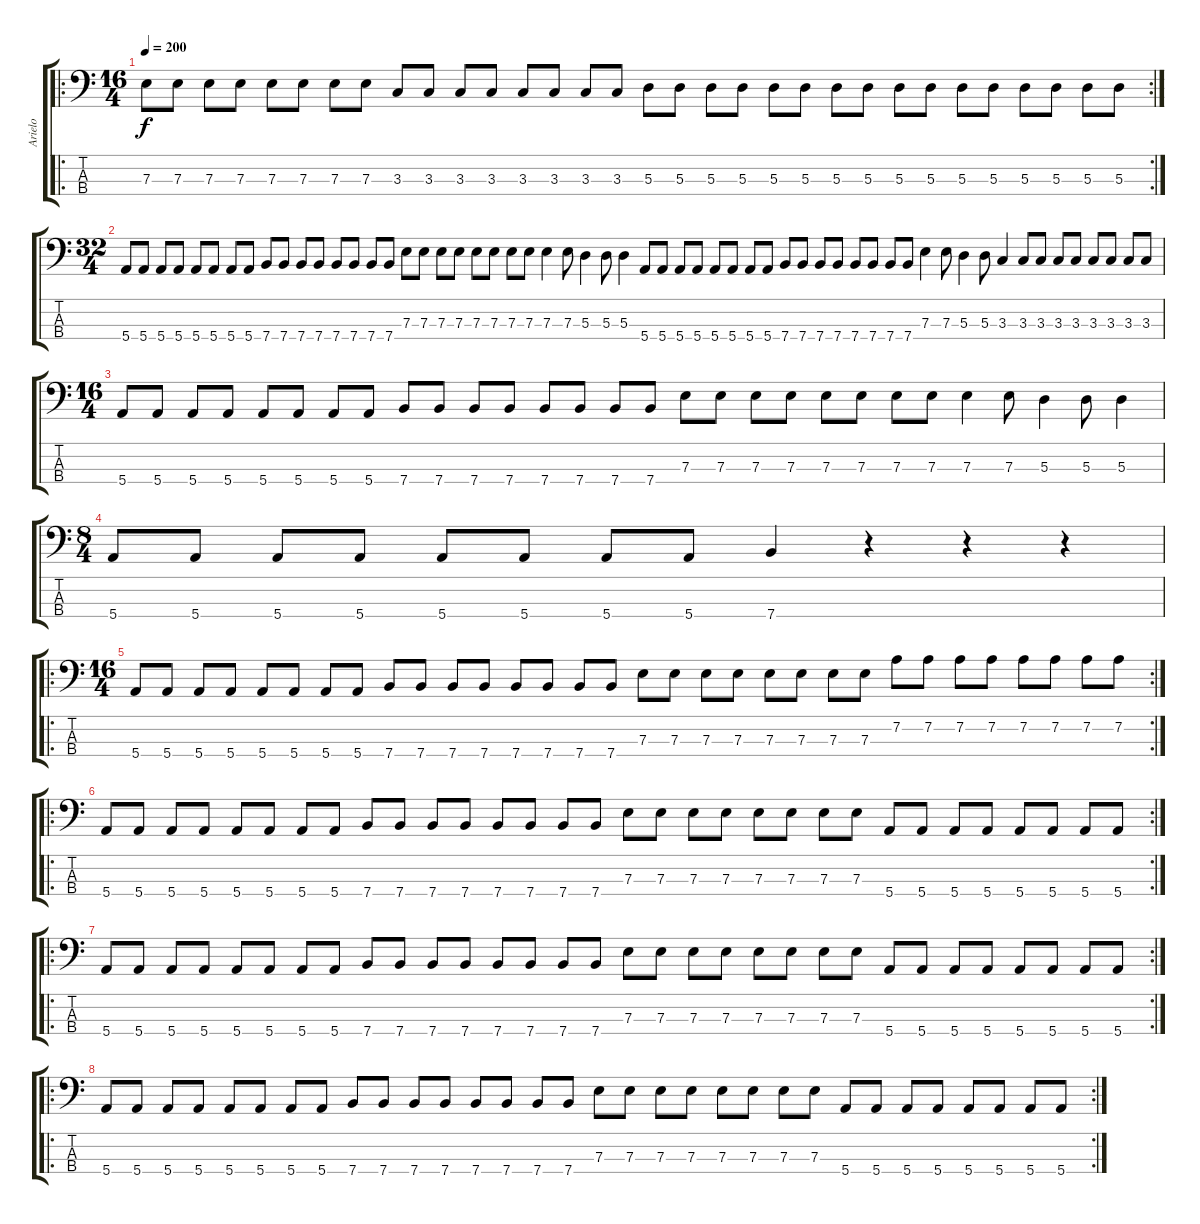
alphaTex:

\track ("Arielo" "Arielo") {instrument electricbasspick}
\staff {score tabs}
\tuning (G2 D2 A1 E1) {hide}
\ro
\rc 2
\ts (16 4)
\tempo 200
\clef f4
\ks c
7.3.8{dy f} 7.3.8 7.3.8 7.3.8 7.3.8 7.3.8 7.3.8 7.3.8 3.3.8 3.3.8 3.3.8 3.3.8 3.3.8 3.3.8 3.3.8 3.3.8 5.3.8 5.3.8 5.3.8 5.3.8 5.3.8 5.3.8 5.3.8 5.3.8 5.3.8 5.3.8 5.3.8 5.3.8 5.3.8 5.3.8 5.3.8 5.3.8 |
\ts (32 4)
5.4.8 5.4.8 5.4.8 5.4.8 5.4.8 5.4.8 5.4.8 5.4.8 7.4.8 7.4.8 7.4.8 7.4.8 7.4.8 7.4.8 7.4.8 7.4.8 7.3.8 7.3.8 7.3.8 7.3.8 7.3.8 7.3.8 7.3.8 7.3.8 7.3.4 7.3.8 5.3.4 5.3.8 5.3.4 5.4.8 5.4.8 5.4.8 5.4.8 5.4.8 5.4.8 5.4.8 5.4.8 7.4.8 7.4.8 7.4.8 7.4.8 7.4.8 7.4.8 7.4.8 7.4.8 7.3.4 7.3.8 5.3.4 5.3.8 3.3.4 3.3.8 3.3.8 3.3.8 3.3.8 3.3.8 3.3.8 3.3.8 3.3.8 |
\ts (16 4)
5.4.8 5.4.8 5.4.8 5.4.8 5.4.8 5.4.8 5.4.8 5.4.8 7.4.8 7.4.8 7.4.8 7.4.8 7.4.8 7.4.8 7.4.8 7.4.8 7.3.8 7.3.8 7.3.8 7.3.8 7.3.8 7.3.8 7.3.8 7.3.8 7.3.4 7.3.8 5.3.4 5.3.8 5.3.4 |
\ts (8 4)
5.4.8 5.4.8 5.4.8 5.4.8 5.4.8 5.4.8 5.4.8 5.4.8 7.4.4 r.4 r.4 r.4 |
\ro
\rc 2
\ts (16 4)
5.4.8 5.4.8 5.4.8 5.4.8 5.4.8 5.4.8 5.4.8 5.4.8 7.4.8 7.4.8 7.4.8 7.4.8 7.4.8 7.4.8 7.4.8 7.4.8 7.3.8 7.3.8 7.3.8 7.3.8 7.3.8 7.3.8 7.3.8 7.3.8 7.2.8 7.2.8 7.2.8 7.2.8 7.2.8 7.2.8 7.2.8 7.2.8 |
\ro
\rc 2
5.4.8 5.4.8 5.4.8 5.4.8 5.4.8 5.4.8 5.4.8 5.4.8 7.4.8 7.4.8 7.4.8 7.4.8 7.4.8 7.4.8 7.4.8 7.4.8 7.3.8 7.3.8 7.3.8 7.3.8 7.3.8 7.3.8 7.3.8 7.3.8 5.4.8 5.4.8 5.4.8 5.4.8 5.4.8 5.4.8 5.4.8 5.4.8 |
\ro
\rc 2
5.4.8 5.4.8 5.4.8 5.4.8 5.4.8 5.4.8 5.4.8 5.4.8 7.4.8 7.4.8 7.4.8 7.4.8 7.4.8 7.4.8 7.4.8 7.4.8 7.3.8 7.3.8 7.3.8 7.3.8 7.3.8 7.3.8 7.3.8 7.3.8 5.4.8 5.4.8 5.4.8 5.4.8 5.4.8 5.4.8 5.4.8 5.4.8 |
\ro
\rc 2
5.4.8 5.4.8 5.4.8 5.4.8 5.4.8 5.4.8 5.4.8 5.4.8 7.4.8 7.4.8 7.4.8 7.4.8 7.4.8 7.4.8 7.4.8 7.4.8 7.3.8 7.3.8 7.3.8 7.3.8 7.3.8 7.3.8 7.3.8 7.3.8 5.4.8 5.4.8 5.4.8 5.4.8 5.4.8 5.4.8 5.4.8 5.4.8
